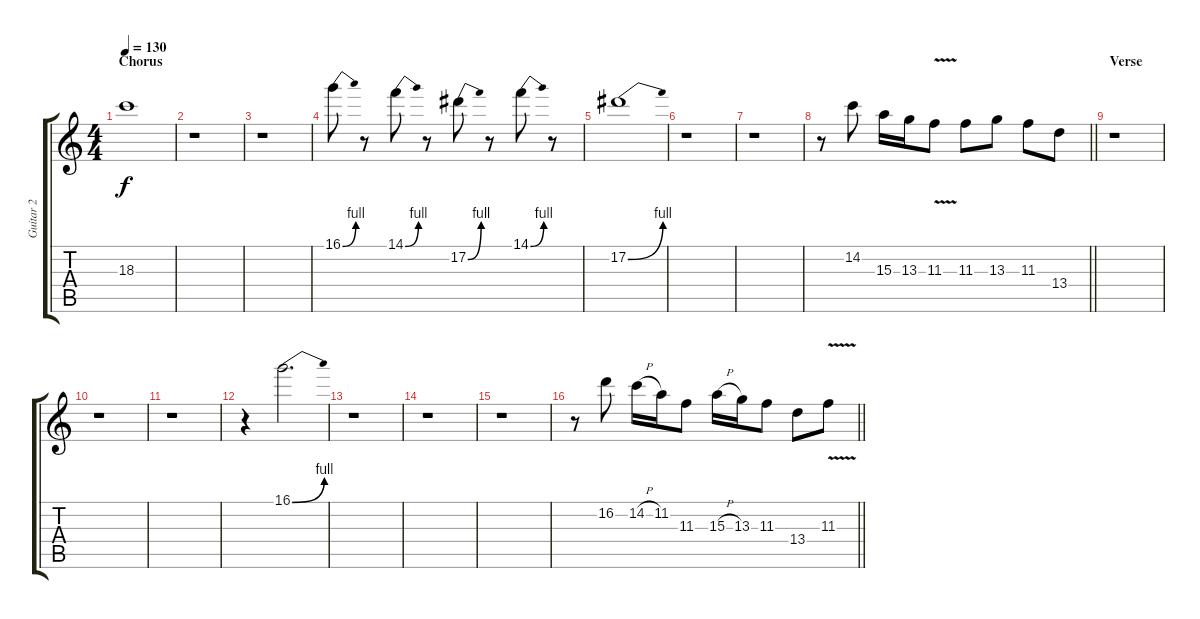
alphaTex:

\track ("Guitar 2" "Guitar 2") {instrument distortionguitar}
\staff {score tabs}
\tuning (Eb4 Bb3 Gb3 Db3 Ab2 Eb2) {hide}
\ts (4 4)
\section ("" "Chorus")
\tempo 130
\clef g2
\ks c
18.3{t}.1{dy f} |
r.1 |
r.1 |
16.1{be (bend 0 0 60 4)}.8 r.8 14.1{be (bend 0 0 60 4)}.8 r.8 17.2{be (bend 0 0 60 4)}.8 r.8 14.1{be (bend 0 0 60 4)}.8 r.8 |
17.2{be (bend 0 0 60 4)}.1 |
r.1 |
r.1 |
\barLineRight lightlight
r.8 14.2.8 15.3.16 13.3.16 11.3{v}.8 11.3.8 13.3.8 11.3.8 13.4.8 |
\section ("" "Verse")
r.1 |
r.1 |
r.1 |
r.4 16.1{be (bend 0 0 60 4)}.2{d} |
r.1 |
r.1 |
r.1 |
\barLineRight lightlight
r.8 16.2.8 14.2{h}.16 11.2.16 11.3.8 15.3{h}.16 13.3.16 11.3.8 13.4.8 11.3{v}.8
